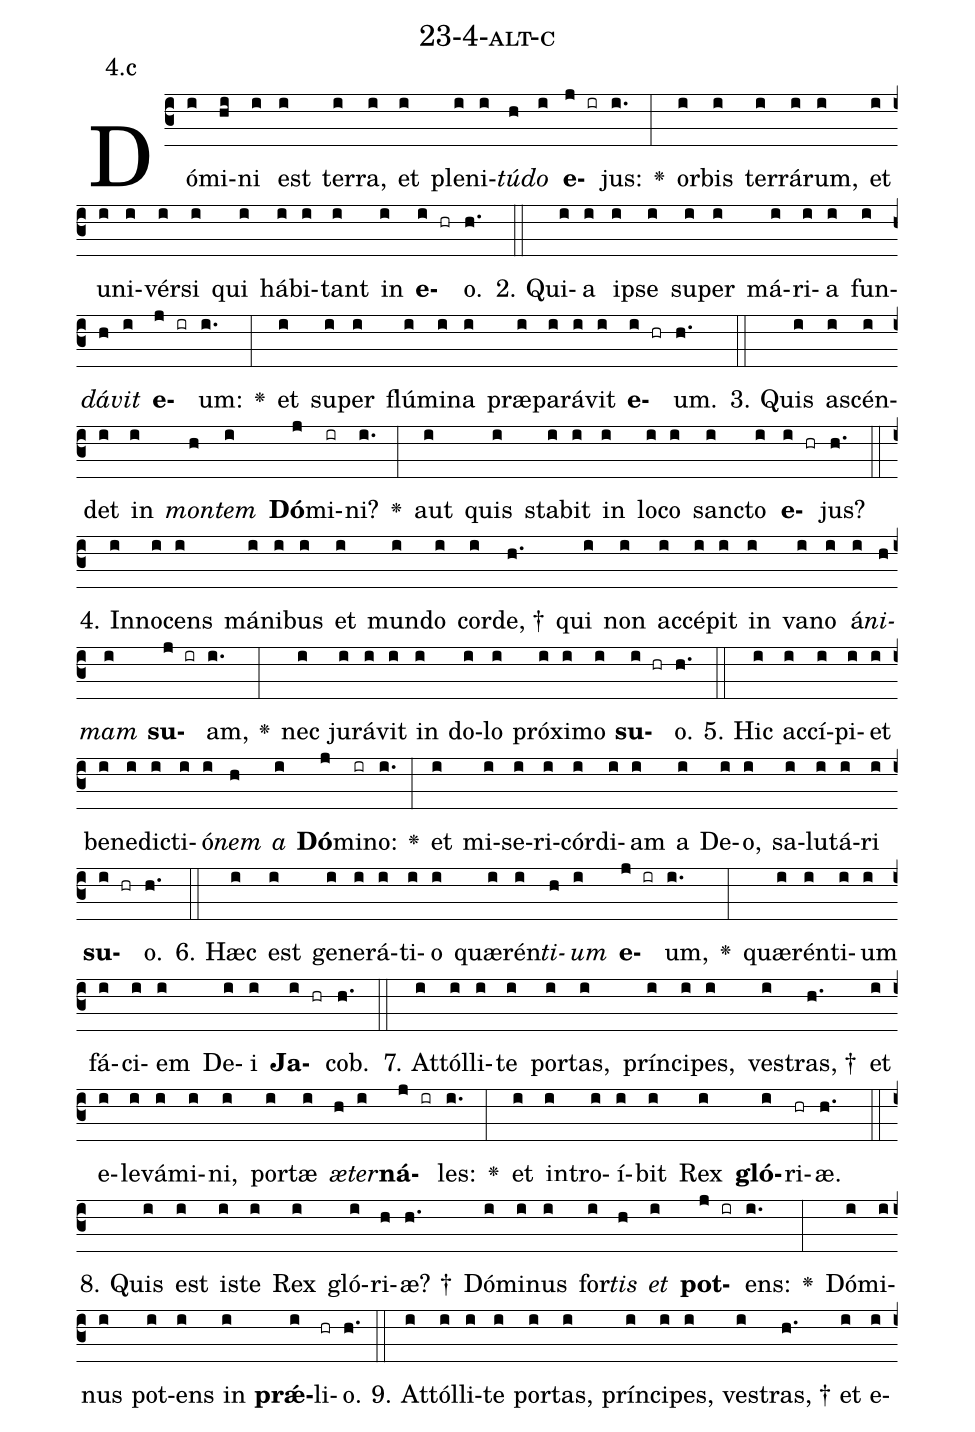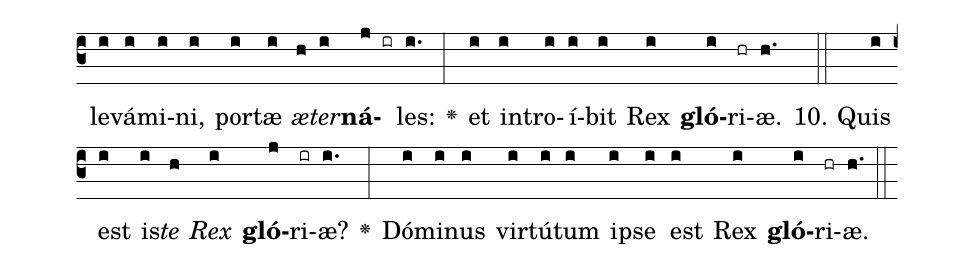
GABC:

name: 23-4-alt-c;
annotation: 4.c;
%%
(c3)Dó(i)mi(hi)ni(i) est(i) ter(i)ra,(i) et(i) ple(i)ni(i)<i>tú</i>(h)<i>do</i>(i) <b>e</b>(j ir)jus:(i.) <v>\greheightstar</v>(:) or(i)bis(i) ter(i)rá(i)rum,(i) et(i) u(i)ni(i)vér(i)si(i) qui(i) há(i)bi(i)tant(i) in(i) <b>e</b>(i hr)o.(h.) (::)
2. Qui(i)a(i) ip(i)se(i) su(i)per(i) má(i)ri(i)a(i) fun(i)<i>dá</i>(h)<i>vit</i>(i) <b>e</b>(j ir)um:(i.) <v>\greheightstar</v>(:) et(i) su(i)per(i) flú(i)mi(i)na(i) præ(i)pa(i)rá(i)vit(i) <b>e</b>(i hr)um.(h.) (::)
3. Quis(i) a(i)scén(i)det(i) in(i) <i>mon</i>(h)<i>tem</i>(i) <b>Dó</b>(j)mi(ir)ni?(i.) <v>\greheightstar</v>(:) aut(i) quis(i) sta(i)bit(i) in(i) lo(i)co(i) sanc(i)to(i) <b>e</b>(i hr)jus?(h.) (::)
4. In(i)no(i)cens(i) má(i)ni(i)bus(i) et(i) mun(i)do(i) cor(i)de, †(h.) qui(i) non(i) ac(i)cé(i)pit(i) in(i) va(i)no(i) á(i)<i>ni</i>(h)<i>mam</i>(i) <b>su</b>(j ir)am,(i.) <v>\greheightstar</v>(:) nec(i) ju(i)rá(i)vit(i) in(i) do(i)lo(i) pró(i)xi(i)mo(i) <b>su</b>(i hr)o.(h.) (::)
5. Hic(i) ac(i)cí(i)pi(i)et(i) be(i)ne(i)dic(i)ti(i)ó(i)<i>nem</i>(h) <i>a</i>(i) <b>Dó</b>(j)mi(ir)no:(i.) <v>\greheightstar</v>(:) et(i) mi(i)se(i)ri(i)cór(i)di(i)am(i) a(i) De(i)o,(i) sa(i)lu(i)tá(i)ri(i) <b>su</b>(i hr)o.(h.) (::)
6. Hæc(i) est(i) ge(i)ne(i)rá(i)ti(i)o(i) quæ(i)rén(i)<i>ti</i>(h)<i>um</i>(i) <b>e</b>(j ir)um,(i.) <v>\greheightstar</v>(:) quæ(i)rén(i)ti(i)um(i) fá(i)ci(i)em(i) De(i)i(i) <b>Ja</b>(i hr)cob.(h.) (::)
7. At(i)tól(i)li(i)te(i) por(i)tas,(i) prín(i)ci(i)pes,(i) ves(i)tras, †(h.) et(i) e(i)le(i)vá(i)mi(i)ni,(i) por(i)tæ(i) <i>æ</i>(h)<i>ter</i>(i)<b>ná</b>(j ir)les:(i.) <v>\greheightstar</v>(:) et(i) in(i)tro(i)í(i)bit(i) Rex(i) <b>gló</b>(i)ri(hr)æ.(h.) (::)
8. Quis(i) est(i) is(i)te(i) Rex(i) gló(i)ri(h)æ? †(h.) Dó(i)mi(i)nus(i) for(i)<i>tis</i>(h) <i>et</i>(i) <b>pot</b>(j ir)ens:(i.) <v>\greheightstar</v>(:) Dó(i)mi(i)nus(i) pot(i)ens(i) in(i) <b>prǽ</b>(i)li(hr)o.(h.) (::)
9. At(i)tól(i)li(i)te(i) por(i)tas,(i) prín(i)ci(i)pes,(i) ves(i)tras, †(h.) et(i) e(i)le(i)vá(i)mi(i)ni,(i) por(i)tæ(i) <i>æ</i>(h)<i>ter</i>(i)<b>ná</b>(j ir)les:(i.) <v>\greheightstar</v>(:) et(i) in(i)tro(i)í(i)bit(i) Rex(i) <b>gló</b>(i)ri(hr)æ.(h.) (::)
10. Quis(i) est(i) is(i)<i>te</i>(h) <i>Rex</i>(i) <b>gló</b>(j)ri(ir)æ?(i.) <v>\greheightstar</v>(:) Dó(i)mi(i)nus(i) vir(i)tú(i)tum(i) ip(i)se(i) est(i) Rex(i) <b>gló</b>(i)ri(hr)æ.(h.) (::)
